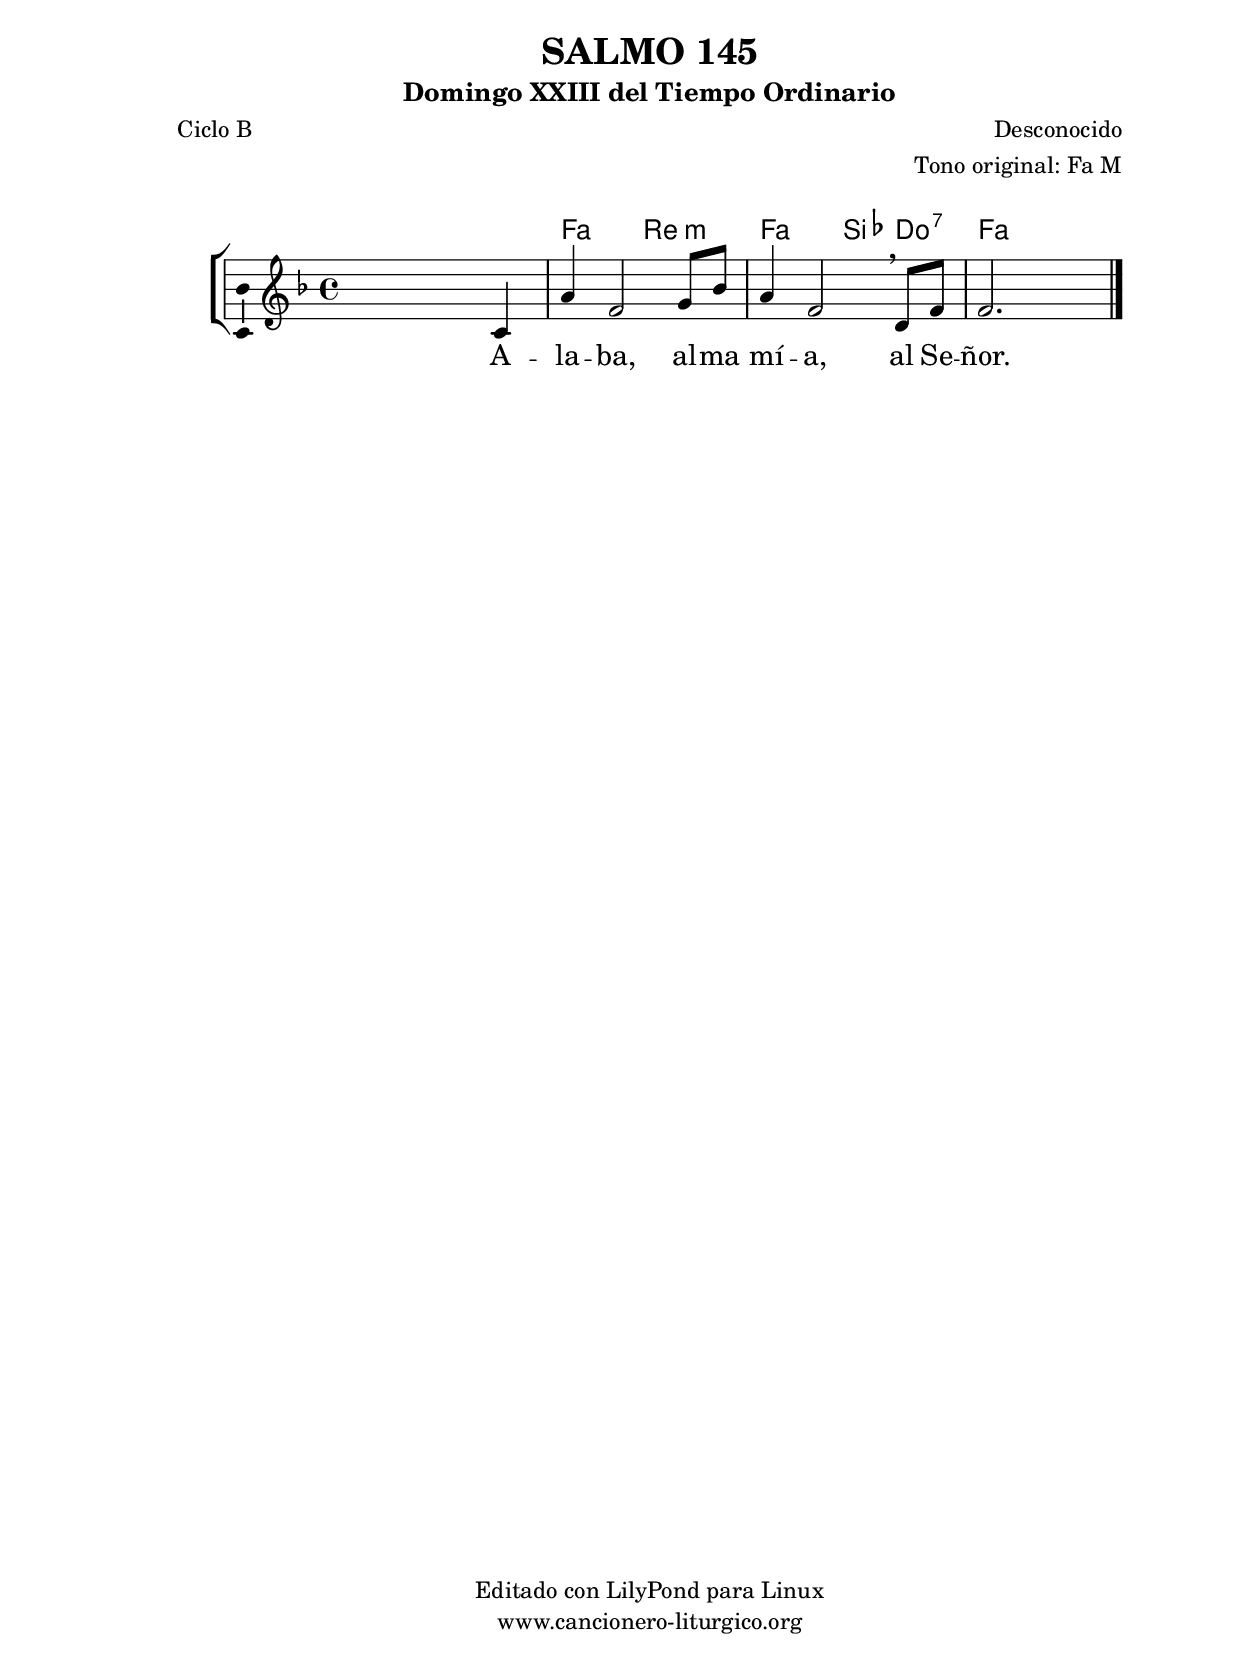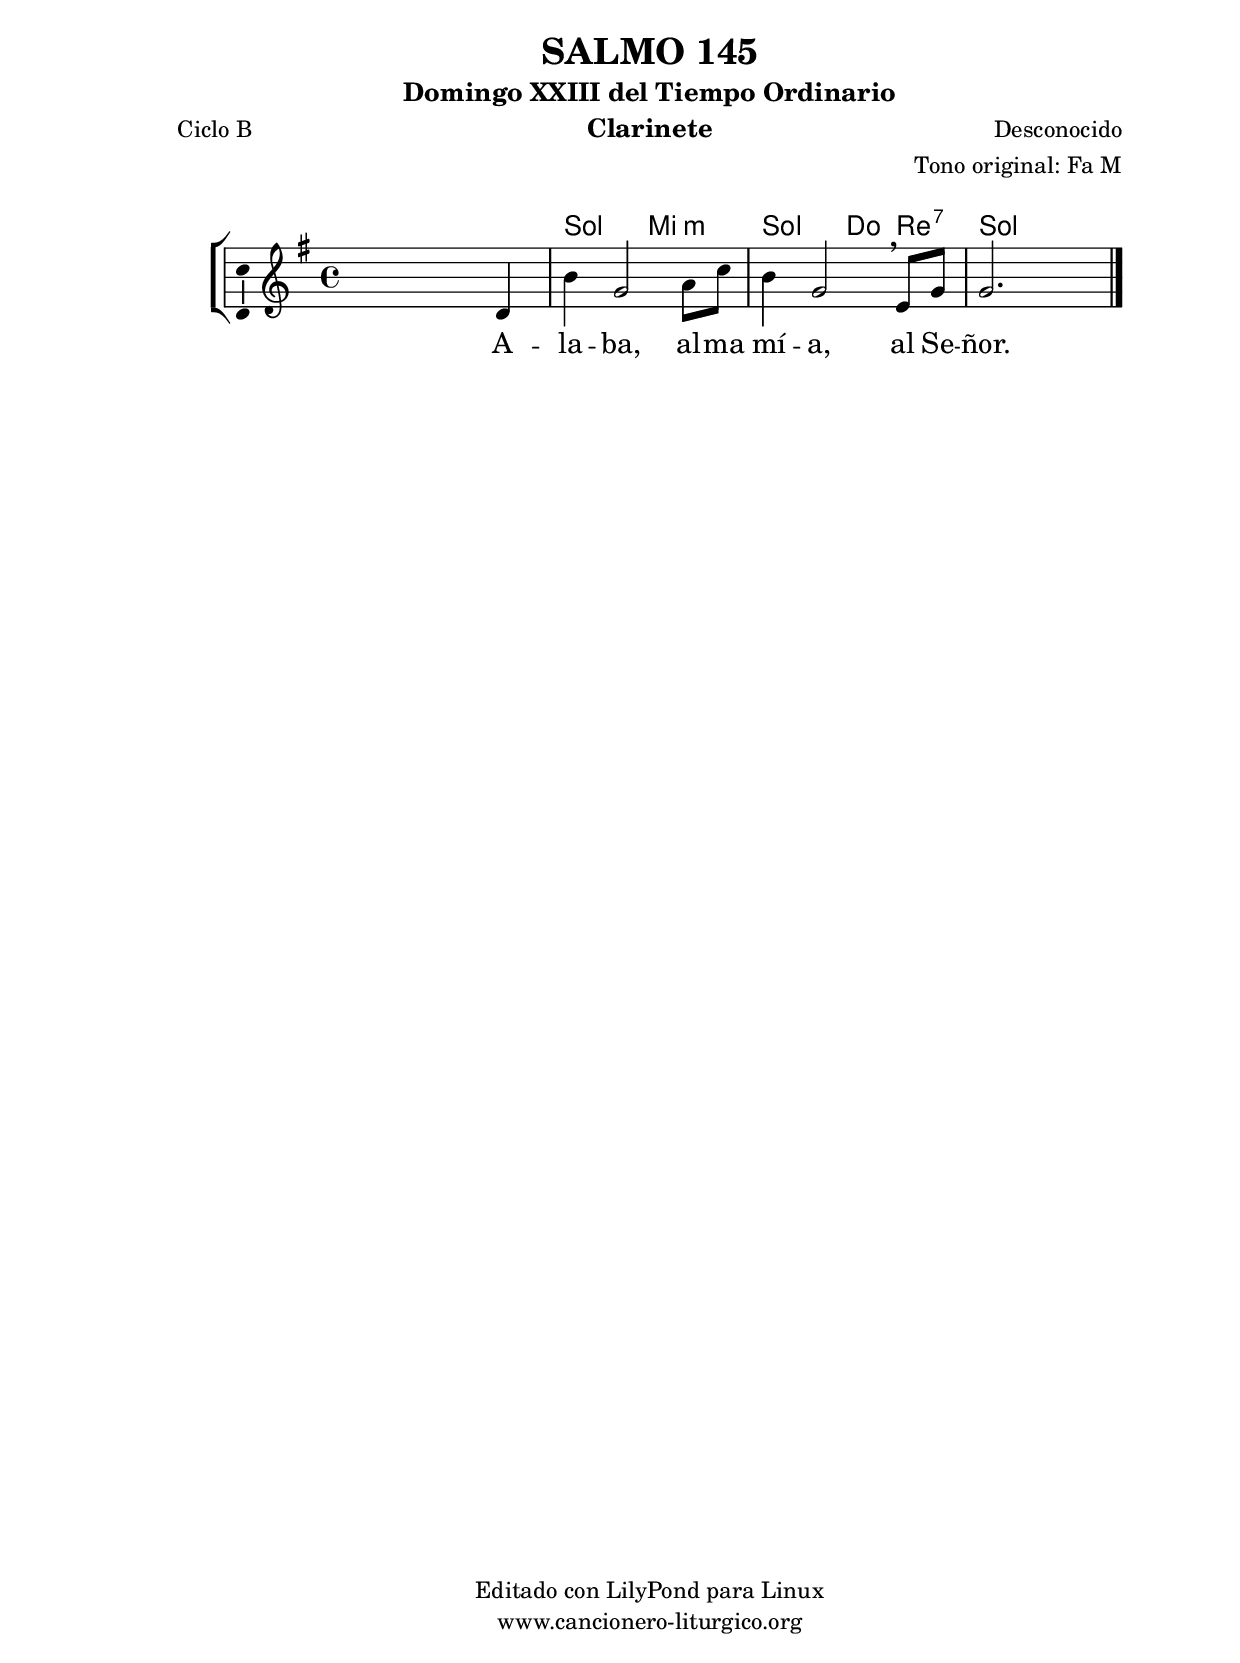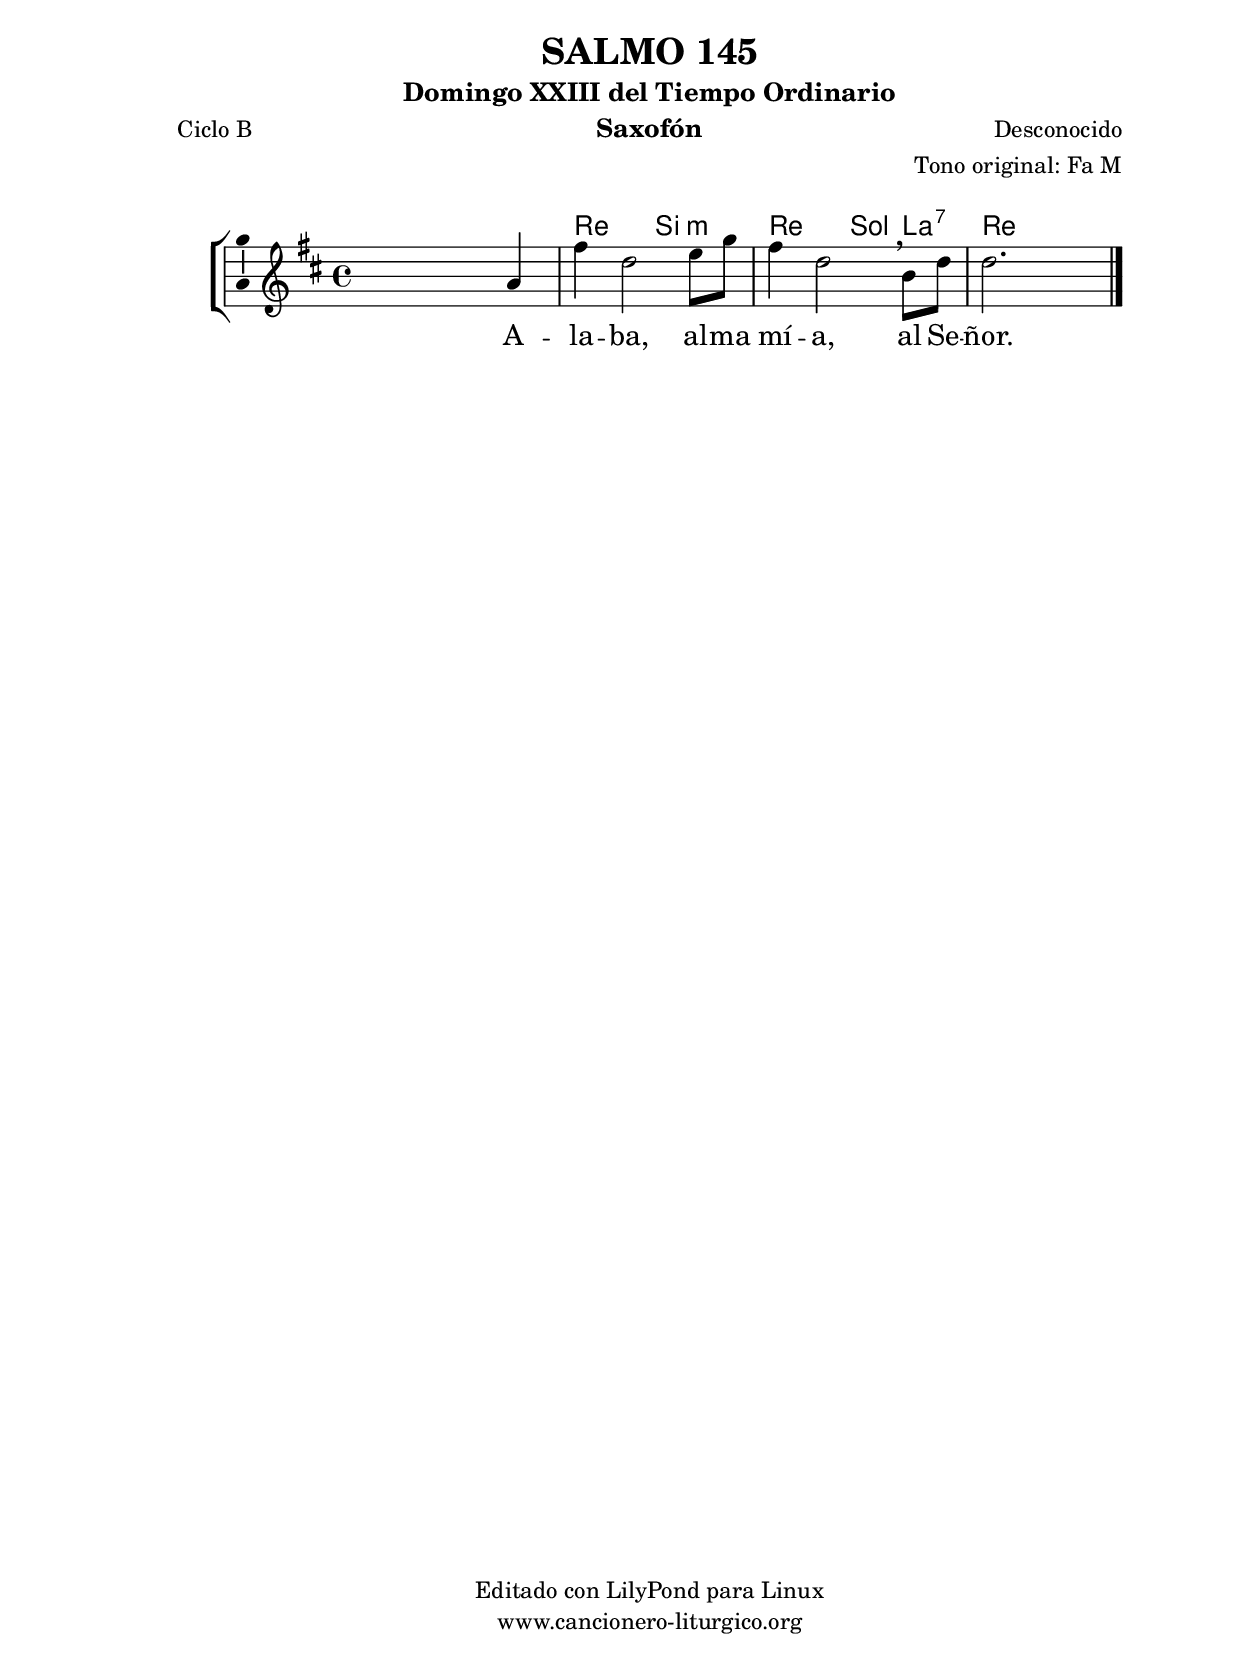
%
%para convertir .midi en .wav:
%timidity filename.midi -Ow -o finename.wav
%
%
%Para convertir de .wav a .mp3:
%lame -h -m j filename.wav
%
%
%para escuchar el midi:
%timidity nombrefichero.midi
%


%versión de lilypond para la que se ha escrito esta partitura:
\version "2.16.0"

	%Tamaño papel
	#(set-default-paper-size "a4")
	%Tamaño partitura
	#(set-global-staff-size 20)
	%No responde al pulsar sobre una nota
	#(ly:set-option 'point-and-click #f)

%parámetros del encabezamiento:
\header {
	title = "SALMO 145"
	subtitle = "Domingo XXIII del Tiempo Ordinario"
	composer = "Desconocido"
	poet = "Ciclo B"
	meter = ""
	arranger = "Tono original: Fa M"
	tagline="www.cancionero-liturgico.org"
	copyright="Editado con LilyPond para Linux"
	}

%parámetros asociados al papel:
\paper  {
	oddHeaderMarkup = \markup {\fill-line { \on-the-fly #not-first-page \fromproperty #'header:title \on-the-fly #not-first-page \fromproperty #'header:composer }}
	evenHeaderMarkup = \markup {\fill-line { \fromproperty #'header:composer \fromproperty #'header:title }}
	#(set-paper-size "a4")
	print-page-number = ##f
	first-page-number = 1
	print-first-page-number = ##f
%	head-separation = 3.0 \cm
	top-margin = 2.0 \cm
	bottom-margin = 0.5\cm
%%%	bottom-margin = -1.0\cm
	left-margin = 3.0 \cm
	line-width = 16.0 \cm 
	indent = 8\mm
	interscoreline = 2.\mm
	between-system-space = 15\mm
%	para que las partituras no llenen la hoja:
	ragged-bottom = ##t
%	idem para la última hoja:
	ragged-last-bottom = ##f
%	para que las partituras llenen el ancho del papel:
	ragged-last = ##f
	after-title-space = 2.5 \cm
%page-count=1
%system-count=8

	%Flexible Vertical Spacing
%	markup-markup-spacing =
%	#'((basic-distance . 15) (minimum-distance . 15) (padding . 3))
	markup-system-spacing =
	#'((basic-distance . 15) (minimum-distance . 15) (padding . 3))
	system-system-spacing =
	#'((basic-distance . 15) (minimum-distance . 15) (padding . 3))
	score-system-spacing =
	#'((basic-distance . 15) (minimum-distance . 15) (padding . 5))
%	top-system-spacing = % header
%	#'((basic-distance . 8) (minimum-distance . 0) (padding . 3))
%	top-markup-spacing =
%	#'((basic-distance . 20) (minimum-distance . 20) (padding . 3))
	last-bottom-spacing = % footer
	#'((basic-distance . 5) (minimum-distance . 5) (padding . 3))
%	score-markup-spacing =
%	#'((basic-distance . 16) (minimum-distance . 13) (padding . 3))

	}


%parámetros que afectan a toda la partitura:
global =  {
	%clave de sol (G):
	\clef G
	%armadura:
%	\transpose e f
	\key f \major
	\tempo 4=100
	\set Score.tempoHideNote = ##t
	}


acordes = {
	\italianChords
	\chordmode {
%	\transpose e f
{

s2 s
f2 d:m f bes4 c:7 f2

	}
	}
}

melodia = 
%	\transpose e f
{
	\relative c'{

\time 4/4

s2 s4 c4
a'4 f2 g8 bes
a4 f2 \breathe d8 f
f2. s4

	\bar "|."
	}
	}


texto = \lyricmode {
A -- la -- ba, al -- ma mí -- a, al Se -- ñor.
	}


acordesStaff = \context ChordNames = acordesStaff <<
	\set chordChanges = ##t
	\acordes
	>>


vozStaff = \context Voice = vozStaff
\with {\consists "Ambitus_engraver"}
<<
%	\set Staff.instrumentName = ""
%	\set Staff.shortInstrumentName = ""
%	\set Staff.midiInstrument = #"clarinet"
%	\set Staff.midiInstrument = #"cello"
%	\set Staff.midiInstrument = #"flute"
	\set Staff.midiInstrument = #"electric guitar (jazz)"
%	\set Staff.midiInstrument = #"english horn"
%	\set Staff.midiInstrument = #"violin"
%	\set Staff.midiInstrument = #"glockenspiel"
	\set Staff.midiMinimumVolume = #0.7
	\set Staff.midiMaximumVolume = #0.9
	\global
	\melodia
	>>


textoStaff = \context Lyrics = textoStaff <<
	\lyricsto vozStaff \texto
	>>

\book {
	\score {
		\context ChoirStaff {
			\override StaffGroup.SystemStartBracket #'collapse-height = #1
			\override Score.SystemStartBar #'collapse-height = #1
			<<
			\acordesStaff
			\vozStaff
			\textoStaff
			>>
			}
		\layout {
	    		\context {
				\Lyrics
				\override LyricText #'font-size = #2
				}
	   		 \context {
				\Score
				%fontSize = #3
				\override StaffSymbol #'staff-space = #(magstep +3)
				%\override Beam #'thickness = #0.55
				%\override SpacingSpanner #'spacing-increment = #1.0
				%\override Slur #'height-limit = #1.5
				}
			}
		}
	\score {
		\unfoldRepeats
		\context ChoirStaff {
			<<
			\acordesStaff
			\vozStaff
			>>
			}
		\midi {
	  		\context {
	  			\Score
				tempoWholesPerMinute = #(ly:make-moment 70 4)
				}
			}
		}
	}

%Partitura para clarinete
#(define output-suffix "C")
\book {
	\header{
		instrument = "Clarinete"
		}
	\score {
		\context ChoirStaff {
			\override StaffGroup.SystemStartBracket #'collapse-height = #1
			\override Score.SystemStartBar #'collapse-height = #1
\transpose c d
			<<
			\acordesStaff
			\vozStaff
			\textoStaff
			>>
			}
		\layout {
	    		\context {
				\Lyrics
				\override LyricText #'font-size = #2
				}
	   		 \context {
				\Score
				%fontSize = #3
				\override StaffSymbol #'staff-space = #(magstep +3)
				%\override Beam #'thickness = #0.55
				%\override SpacingSpanner #'spacing-increment = #1.0
				%\override Slur #'height-limit = #1.5
				}
			}
		}
	}

%Partitura para saxofón
#(define output-suffix "S")
\book {
	\header{
		instrument = "Saxofón"
		}
	\score {
		\context ChoirStaff {
			\override StaffGroup.SystemStartBracket #'collapse-height = #1
			\override Score.SystemStartBar #'collapse-height = #1
\transpose c a
			<<
			\acordesStaff
			\vozStaff
			\textoStaff
			>>
			}
		\layout {
	    		\context {
				\Lyrics
				\override LyricText #'font-size = #2
				}
	   		 \context {
				\Score
				%fontSize = #3
				\override StaffSymbol #'staff-space = #(magstep +3)
				%\override Beam #'thickness = #0.55
				%\override SpacingSpanner #'spacing-increment = #1.0
				%\override Slur #'height-limit = #1.5
				}
			}
		}
	}

